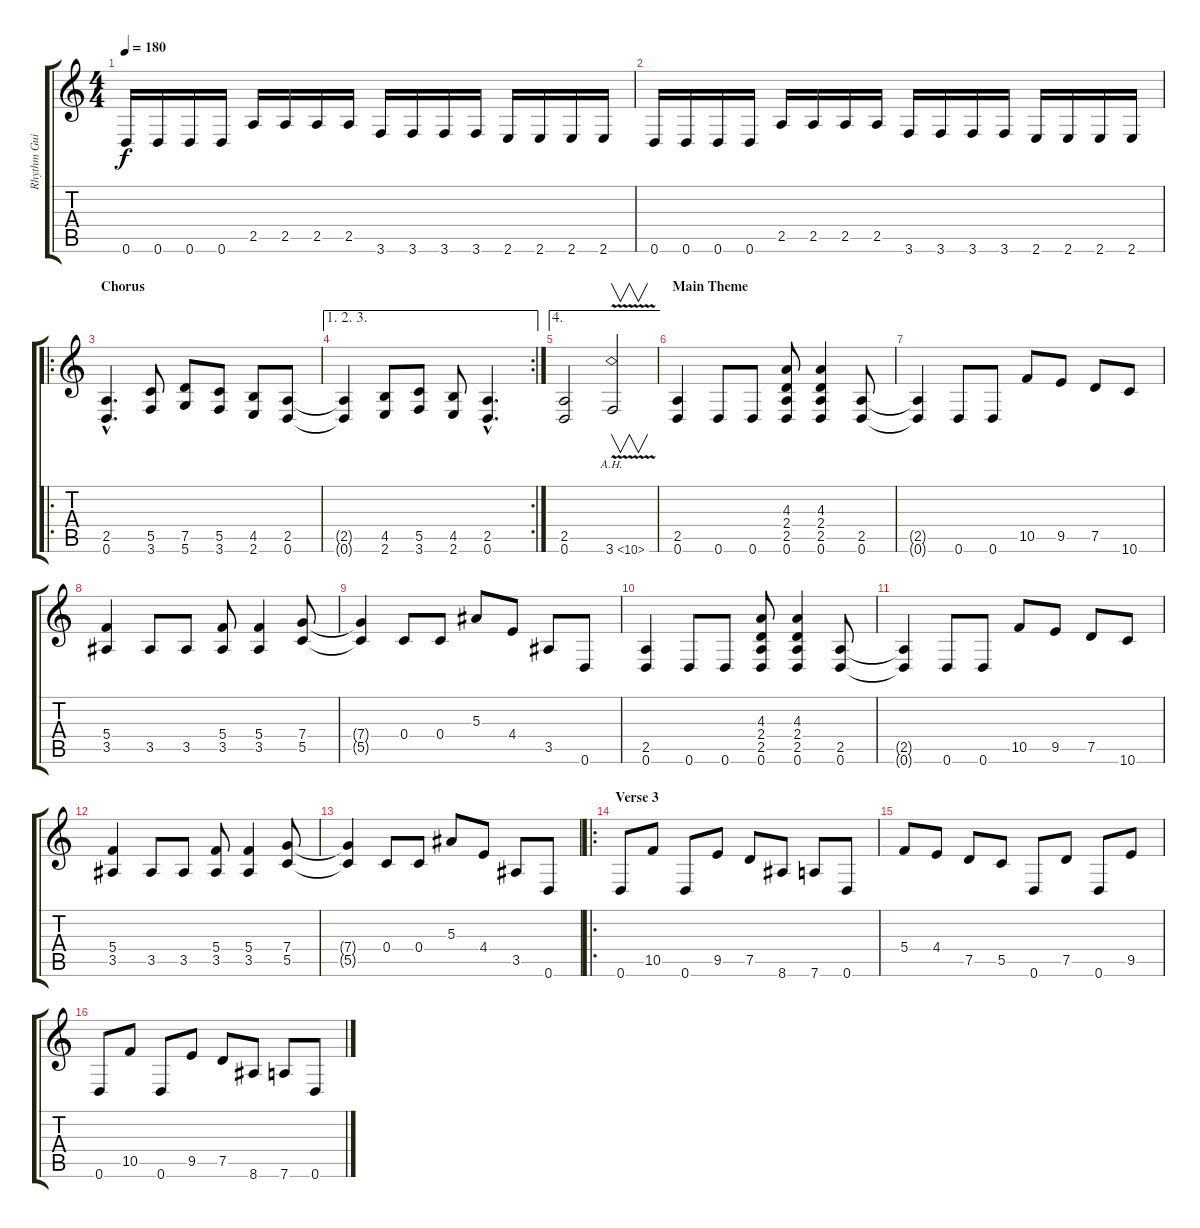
\track ("Rhythm Guitar 2" "Rhythm Gui") {instrument distortionguitar}
\staff {score tabs}
\tuning (D4 A3 F3 C3 G2 D2) {hide}
\ts (4 4)
\tempo 180
\clef g2
\ks c
0.6.16{dy f} 0.6.16 0.6.16 0.6.16 2.5.16 2.5.16 2.5.16 2.5.16 3.6.16 3.6.16 3.6.16 3.6.16 2.6.16 2.6.16 2.6.16 2.6.16 |
0.6.16 0.6.16 0.6.16 0.6.16 2.5.16 2.5.16 2.5.16 2.5.16 3.6.16 3.6.16 3.6.16 3.6.16 2.6.16 2.6.16 2.6.16 2.6.16 |
\ro
\section ("" "Chorus")
(2.5{hac} 0.6{hac}).4{d} (5.5 3.6).8 (7.5 5.6).8 (5.5 3.6).8 (4.5 2.6).8 (2.5 0.6).8 |
\ae (1 2 3)
\rc 2
(2.5{t} 0.6{t}).4 (4.5 2.6).8 (5.5 3.6).8 (4.5 2.6).8 (2.5{hac} 0.6{hac}).4{d} |
\ae 4
(2.5 0.6).2 3.6{ah 7 v}.2{v instrument guitarharmonics} |
\section ("" "Main Theme")
(2.5 0.6).4{instrument distortionguitar} 0.6.8 0.6.8 (4.3 2.4 2.5 0.6).8 (4.3 2.4 2.5 0.6).4 (2.5 0.6).8 |
(2.5{t} 0.6{t}).4 0.6.8 0.6.8 10.5.8 9.5.8 7.5.8 10.6.8 |
(5.4 3.5).4 3.5.8 3.5.8 (5.4 3.5).8 (5.4 3.5).4 (7.4 5.5).8 |
(7.4{t} 5.5{t}).4 0.4.8 0.4.8 5.3.8 4.4.8 3.5.8 0.6.8 |
(2.5 0.6).4 0.6.8 0.6.8 (4.3 2.4 2.5 0.6).8 (4.3 2.4 2.5 0.6).4 (2.5 0.6).8 |
(2.5{t} 0.6{t}).4 0.6.8 0.6.8 10.5.8 9.5.8 7.5.8 10.6.8 |
(5.4 3.5).4 3.5.8 3.5.8 (5.4 3.5).8 (5.4 3.5).4 (7.4 5.5).8 |
(7.4{t} 5.5{t}).4 0.4.8 0.4.8 5.3.8 4.4.8 3.5.8 0.6.8 |
\ro
\section ("" "Verse 3")
0.6.8 10.5.8 0.6.8 9.5.8 7.5.8 8.6.8 7.6.8 0.6.8 |
5.4.8 4.4.8 7.5.8 5.5.8 0.6.8 7.5.8 0.6.8 9.5.8 |
0.6.8 10.5.8 0.6.8 9.5.8 7.5.8 8.6.8 7.6.8 0.6.8
